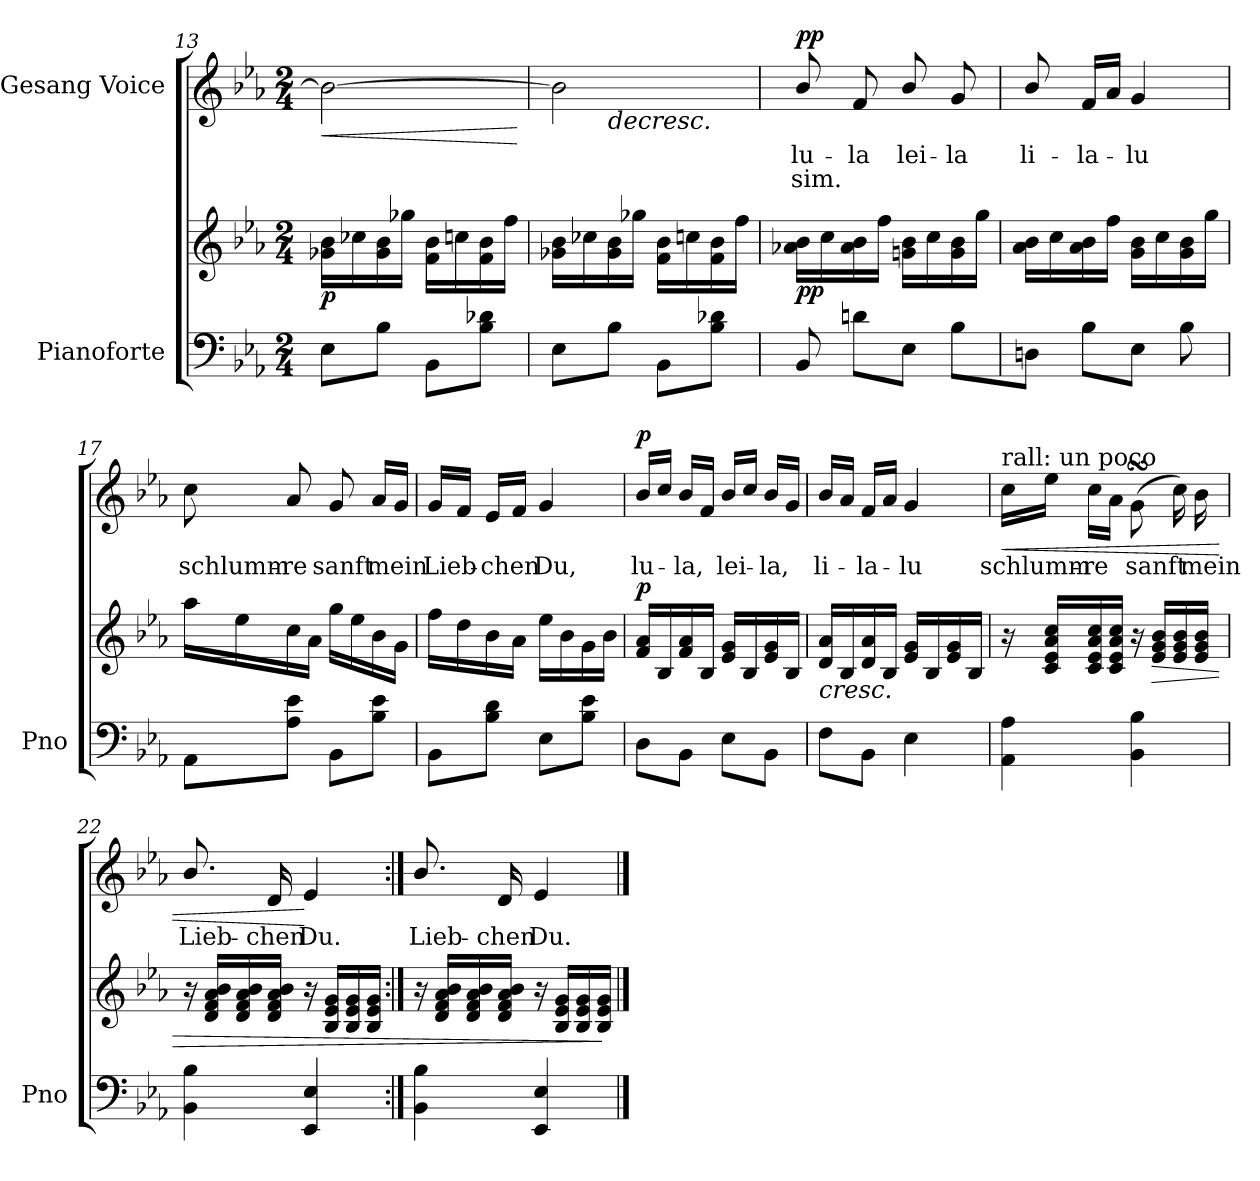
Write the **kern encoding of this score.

**kern	**kern	**dynam	**kern	**text	**text	**dynam
*part2	*part2	*part2	*part1	*part1	*part1	*part1
*staff3	*staff2	*staff2/3	*staff1	*staff1	*staff1	*staff1
*I"Pianoforte	*	*	*I"Gesang Voice	*	*	*
*I'Pno	*	*	*	*	*	*
*clefF4	*clefG2	*	*clefG2	*	*	*
*k[b-e-a-]	*k[b-e-a-]	*	*k[b-e-a-]	*	*	*
*M2/4	*M2/4	*	*M2/4	*	*	*
=13	=13	=13	=13	=13	=13	=13
!	!	!LO:DY:b	!	!	!	!LO:HP:b
8E-\L	16g-X\ 16b-\LL	p	2b-\_	.	.	<
.	16cc-X\	.	.	.	.	.
8B-\J	16g-\ 16b-\	.	.	.	.	.
.	16gg-X\JJ	.	.	.	.	.
8BB-\L	16f\ 16b-\LL	.	.	.	.	.
.	16ccn\	.	.	.	.	.
8B-\ 8d-X\J	16f\ 16b-\	.	.	.	.	.
.	16ff\JJ	.	.	.	.	.
.	.	.	.	.	.	[
=14	=14	=14	=14	=14	=14	=14
*	*	*	*^	*	*	*
8E-\L	16g-X\ 16b-\LL	.	2b-\]	8ryy	.	.	.
.	16cc-X\	.	.	.	.	.	.
!	!	!	!	!	!	!	!LO:HP:b
8B-\J	16g-\ 16b-\	.	.	8ryy	.	.	>
.	16gg-X\JJ	.	.	.	.	.	.
8BB-\L	16f\ 16b-\LL	.	.	4ryy	.	.	.
.	16ccn\	.	.	.	.	.	.
8B-\ 8d-X\J	16f\ 16b-\	.	.	.	.	.	.
.	16ff\JJ	.	.	.	.	.	.
*	*	*	*v	*v	*	*	*
=15	=15	=15	=15	=15	=15	=15
!	!	!LO:DY:b	!	!LO:LY:b	!LO:LY:b	!LO:DY:a
8BB-/	16a-X\ 16b-\LL	pp	8b-/	lu-	sim.	pp
.	16cc\	.	.	.	.	.
!	!	!	!	!LO:LY:b	!	!
8dn\L	16a-\ 16b-\	.	8f/	-la	.	.
.	16ff\JJ	.	.	.	.	.
!	!	!	!	!LO:LY:b	!	!
8E-\J	16gn\ 16b-\LL	.	8b-/	lei-	.	.
.	16cc\	.	.	.	.	.
!	!	!	!	!LO:LY:b	!	!
8B-\L	16g\ 16b-\	.	8g/	-la	.	.
.	16gg\JJ	.	.	.	.	.
=16	=16	=16	=16	=16	=16	=16
!	!	!	!	!LO:LY:b	!	!
8Dn\J	16a-\ 16b-\LL	.	8b-/	li-	.	.
.	16cc\	.	.	.	.	.
!	!	!	!	!LO:LY:b	!	!
8B-\L	16a-\ 16b-\	.	16f/LL	-la-	.	.
.	16ff\JJ	.	16a-/JJ	.	.	.
!	!	!	!	!LO:LY:b	!	!
8E-\J	16g\ 16b-\LL	.	4g/	-lu	.	.
.	16cc\	.	.	.	.	.
8B-\	16g\ 16b-\	.	.	.	.	.
.	16gg\JJ	.	.	.	.	.
=17	=17	=17	=17	=17	=17	=17
!	!	!	!	!LO:LY:b	!	!
8AA-\L	16aa-\LL	.	8cc\	schlumm-	.	.
.	16ee-\	.	.	.	.	.
!	!	!	!	!LO:LY:b	!	!
8A-\ 8e-\J	16cc\	.	8a-/	-re	.	.
.	16a-\JJ	.	.	.	.	.
!	!	!	!	!LO:LY:b	!	!
8BB-\L	16gg\LL	.	8g/	sanft	.	.
.	16ee-\	.	.	.	.	.
!	!	!	!	!LO:LY:b	!	!
8B-\ 8e-\J	16b-\	.	16a-/LL	mein	.	.
.	16g\JJ	.	16g/JJ	.	.	.
!!LO:LB:g=z
=18	=18	=18	=18	=18	=18	=18
!	!	!	!	!LO:LY:b	!	!
8BB-\L	16ff\LL	.	16g/LL	Lieb-	.	.
.	16dd\	.	16f/JJ	.	.	.
!	!	!	!	!LO:LY:b	!	!
8B-\ 8d\J	16b-\	.	16e-/LL	-chen	.	.
.	16a-\JJ	.	16f/JJ	.	.	.
!	!	!	!	!LO:LY:b	!	!
8E-\L	16ee-\LL	.	4g/	Du,	.	.
.	16b-\	.	.	.	.	.
8B-\ 8e-\J	16g\	.	.	.	.	.
.	16b-\JJ	.	.	.	.	.
=19	=19	=19	=19	=19	=19	=19
!	!	!LO:DY:a	!	!LO:LY:b	!	!LO:DY:a
8D\L	16f/ 16a-/LL	p	16b-/LL	lu-	.	p
.	16B-/	.	16cc/JJ	.	.	.
!	!	!	!	!LO:LY:b	!	!
8BB-\J	16f/ 16a-/	.	16b-/LL	-la,	.	.
.	16B-/JJ	.	16f/JJ	.	.	.
!	!	!	!	!LO:LY:b	!	!
8E-\L	16e-/ 16g/LL	.	16b-/LL	lei-	.	.
.	16B-/	.	16cc/JJ	.	.	.
!	!	!	!	!LO:LY:b	!	!
8BB-\J	16e-/ 16g/	.	16b-/LL	-la,	.	.
.	16B-/JJ	.	16g/JJ	.	.	.
=20	=20	=20	=20	=20	=20	=20
!	!	!LO:HP:b	!	!LO:LY:b	!	!
8F\L	16d/ 16a-/LL	<	16b-/LL	li-	.	.
.	16B-/	.	16a-/JJ	.	.	.
!	!	!	!	!LO:LY:b	!	!
8BB-\J	16d/ 16a-/	.	16f/LL	-la-	.	.
.	16B-/JJ	.	16a-/JJ	.	.	.
!	!	!	!	!LO:LY:b	!	!
4E-\	16e-/ 16g/LL	.	4g/	-lu	.	.
.	16B-/	.	.	.	.	.
.	16e-/ 16g/	.	.	.	.	.
.	16B-/JJ	.	.	.	.	.
=21	=21	=21	=21	=21	=21	=21
*	*	*	*MM80	*	*	*
!	!	!	!LO:TX:a:t=rall&colon; un poco	!	!	!
!	!	!	!	!LO:LY:b	!	!LO:HP:b
4AA-\ 4A-\	16r	.	16cc\LL	schlumm-	.	<
.	16c/ 16e-/ 16a-/ 16cc/LL	.	16ee-\JJ	.	.	.
!	!	!	!	!LO:LY:b	!	!
.	16c/ 16e-/ 16a-/ 16cc/	.	16cc\LL	-re	.	.
.	16c/ 16e-/ 16a-/ 16cc/JJ	.	16a-\JJ	.	.	.
*	*	*	*MM78	*	*	*
!	!	!	!	!LO:LY:b	!	!
4BB-\ 4B-\	16r	.	(<8gsSsS\	sanft	.	]
!	!	!LO:HP:b	!	!	!	!
.	16e-/ 16g/ 16b-/LL	>	.	.	.	.
.	16e-/ 16g/ 16b-/	.	16cc\)	.	.	.
!	!	!	!	!LO:LY:b	!	!
.	16e-/ 16g/ 16b-/JJ	.	16b-\	mein	.	.
=22	=22	=22	=22	=22	=22	=22
*	*	*	*MM74	*	*	*
!	!	!	!	!LO:LY:b	!	!
4BB-\ 4B-\	16r	.	8.b-/	Lieb-	.	.
.	16d/ 16f/ 16a-/ 16b-/LL	.	.	.	.	.
.	16d/ 16f/ 16a-/ 16b-/	.	.	.	.	.
!	!	!	!	!LO:LY:b	!	!
.	16d/ 16f/ 16a-/ 16b-/JJ	.	16d/	-chen	.	.
!	!	!	!	!LO:LY:b	!	!
4EE-/ 4E-/	16r	[	4e-/	Du.	.	[
.	16B-/ 16e-/ 16g/LL	.	.	.	.	.
.	16B-/ 16e-/ 16g/	.	.	.	.	.
.	16B-/ 16e-/ 16g/JJ	.	.	.	.	.
=23:|!	=23:|!	=23:|!	=23:|!	=23:|!	=23:|!	=23:|!
*	*	*	*MM74	*	*	*
!	!	!	!	!LO:LY:b	!	!
4BB-\ 4B-\	16r	.	8.b-/	Lieb-	.	.
.	16d/ 16f/ 16a-/ 16b-/LL	.	.	.	.	.
.	16d/ 16f/ 16a-/ 16b-/	.	.	.	.	.
!	!	!	!	!LO:LY:b	!	!
.	16d/ 16f/ 16a-/ 16b-/JJ	.	16d/	-chen	.	.
!	!	!	!	!LO:LY:b	!	!
4EE-/ 4E-/	16r	.	4e-/	Du.	.	.
.	16B-/ 16e-/ 16g/LL	.	.	.	.	.
.	16B-/ 16e-/ 16g/	.	.	.	.	.
.	16B-/ 16e-/ 16g/JJ	.	.	.	.	.
.	.	]	.	.	.	.
==	==	==	==	==	==	==
*-	*-	*-	*-	*-	*-	*-
